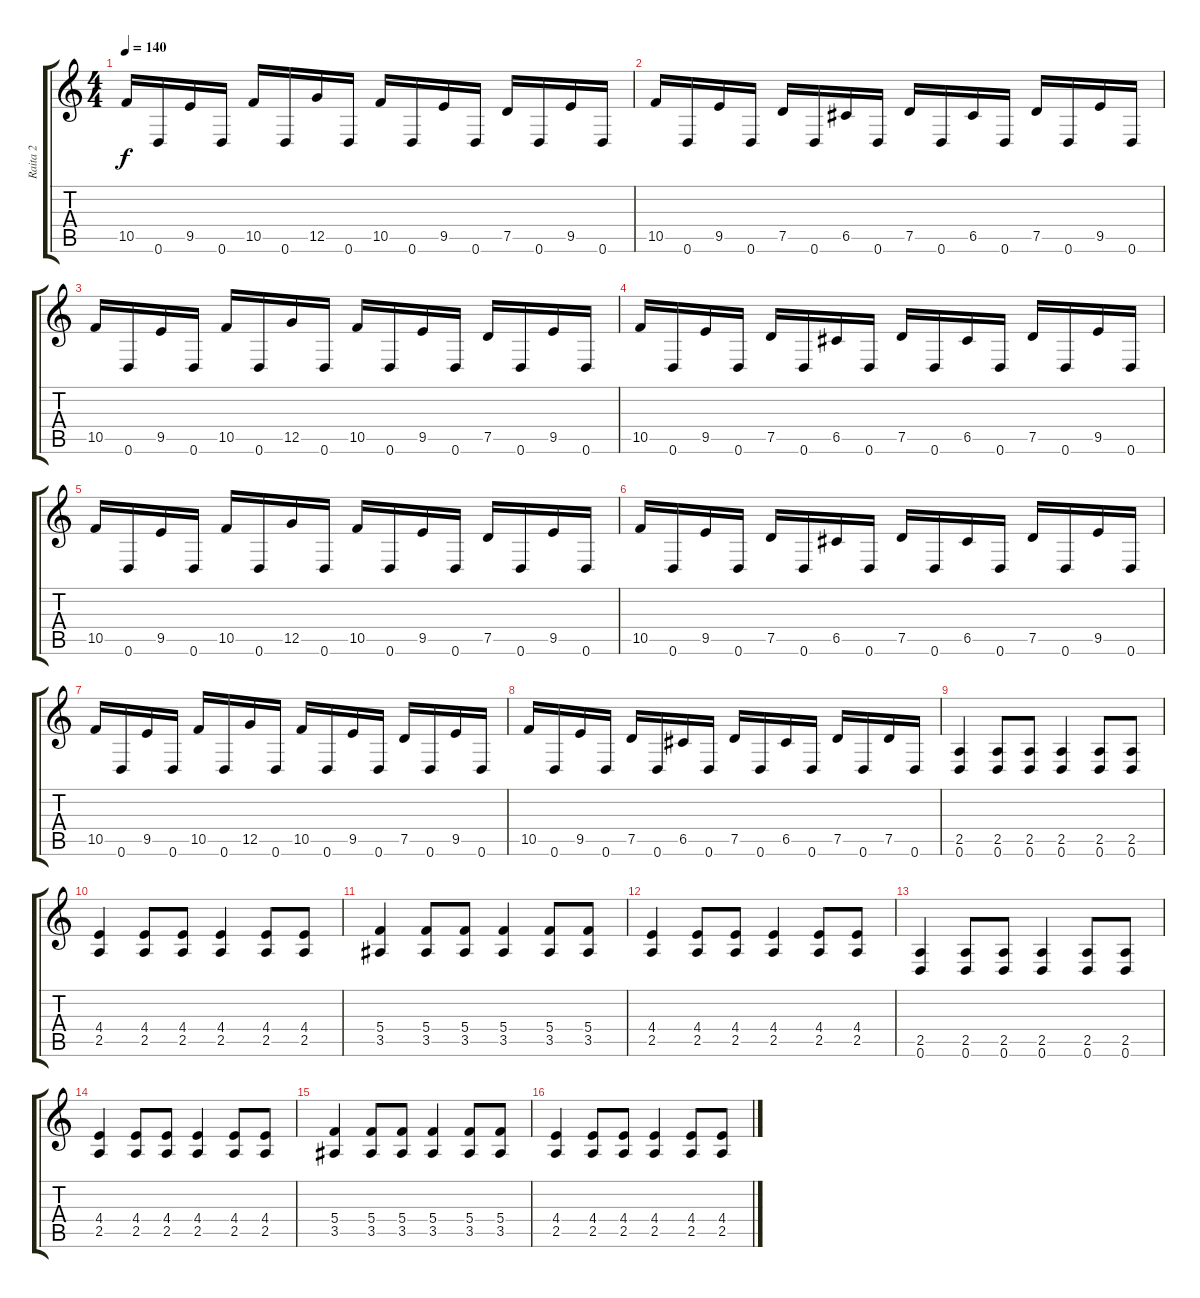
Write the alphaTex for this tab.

\track ("Raita 2" "Raita 2") {instrument distortionguitar}
\staff {score tabs}
\tuning (D4 A3 F3 C3 G2 D2) {hide}
\ts (4 4)
\tempo 140
\clef g2
\ks c
10.5.16{dy f} 0.6.16 9.5.16 0.6.16 10.5.16 0.6.16 12.5.16 0.6.16 10.5.16 0.6.16 9.5.16 0.6.16 7.5.16 0.6.16 9.5.16 0.6.16 |
10.5.16 0.6.16 9.5.16 0.6.16 7.5.16 0.6.16 6.5.16 0.6.16 7.5.16 0.6.16 6.5.16 0.6.16 7.5.16 0.6.16 9.5.16 0.6.16 |
10.5.16 0.6.16 9.5.16 0.6.16 10.5.16 0.6.16 12.5.16 0.6.16 10.5.16 0.6.16 9.5.16 0.6.16 7.5.16 0.6.16 9.5.16 0.6.16 |
10.5.16 0.6.16 9.5.16 0.6.16 7.5.16 0.6.16 6.5.16 0.6.16 7.5.16 0.6.16 6.5.16 0.6.16 7.5.16 0.6.16 9.5.16 0.6.16 |
10.5.16 0.6.16 9.5.16 0.6.16 10.5.16 0.6.16 12.5.16 0.6.16 10.5.16 0.6.16 9.5.16 0.6.16 7.5.16 0.6.16 9.5.16 0.6.16 |
10.5.16 0.6.16 9.5.16 0.6.16 7.5.16 0.6.16 6.5.16 0.6.16 7.5.16 0.6.16 6.5.16 0.6.16 7.5.16 0.6.16 9.5.16 0.6.16 |
10.5.16 0.6.16 9.5.16 0.6.16 10.5.16 0.6.16 12.5.16 0.6.16 10.5.16 0.6.16 9.5.16 0.6.16 7.5.16 0.6.16 9.5.16 0.6.16 |
10.5.16 0.6.16 9.5.16 0.6.16 7.5.16 0.6.16 6.5.16 0.6.16 7.5.16 0.6.16 6.5.16 0.6.16 7.5.16 0.6.16 7.5.16 0.6.16 |
(2.5 0.6).4 (2.5 0.6).8 (2.5 0.6).8 (2.5 0.6).4 (2.5 0.6).8 (2.5 0.6).8 |
(4.4 2.5).4 (4.4 2.5).8 (4.4 2.5).8 (4.4 2.5).4 (4.4 2.5).8 (4.4 2.5).8 |
(5.4 3.5).4 (5.4 3.5).8 (5.4 3.5).8 (5.4 3.5).4 (5.4 3.5).8 (5.4 3.5).8 |
(4.4 2.5).4 (4.4 2.5).8 (4.4 2.5).8 (4.4 2.5).4 (4.4 2.5).8 (4.4 2.5).8 |
(2.5 0.6).4 (2.5 0.6).8 (2.5 0.6).8 (2.5 0.6).4 (2.5 0.6).8 (2.5 0.6).8 |
(4.4 2.5).4 (4.4 2.5).8 (4.4 2.5).8 (4.4 2.5).4 (4.4 2.5).8 (4.4 2.5).8 |
(5.4 3.5).4 (5.4 3.5).8 (5.4 3.5).8 (5.4 3.5).4 (5.4 3.5).8 (5.4 3.5).8 |
(4.4 2.5).4 (4.4 2.5).8 (4.4 2.5).8 (4.4 2.5).4 (4.4 2.5).8 (4.4 2.5).8
